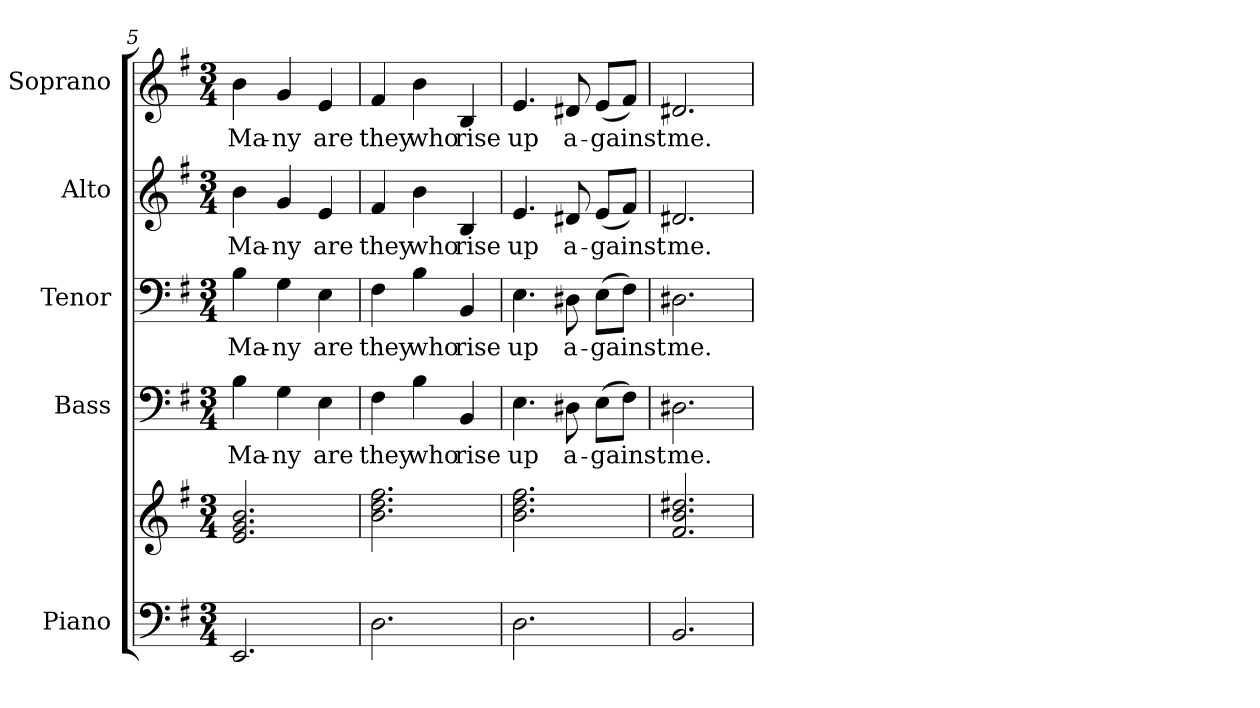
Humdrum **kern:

**kern	**kern	**kern	**text	**kern	**text	**kern	**text	**kern	**text
*part5	*part5	*part4	*part4	*part3	*part3	*part2	*part2	*part1	*part1
*staff6	*staff5	*staff4	*staff4	*staff3	*staff3	*staff2	*staff2	*staff1	*staff1
*I"Piano	*	*I"Bass	*	*I"Tenor	*	*I"Alto	*	*I"Soprano	*
*I'Pno.	*	*I'B.	*	*I'T.	*	*I'A.	*	*I'S.	*
!!LO:PB:g=z
*clefF4	*clefG2	*clefF4	*	*clefF4	*	*clefG2	*	*clefG2	*
*k[f#]	*k[f#]	*k[f#]	*	*k[f#]	*	*k[f#]	*	*k[f#]	*
*G:	*G:	*G:	*	*G:	*	*G:	*	*G:	*
*M3/4	*M3/4	*M3/4	*	*M3/4	*	*M3/4	*	*M3/4	*
=5	=5	=5	=5	=5	=5	=5	=5	=5	=5
!	!	!	!LO:LY:b:color=#000000	!	!	!	!	!	!
!	!	!	!	!	!LO:LY:b:color=#000000	!	!	!	!
!	!	!	!	!	!	!	!LO:LY:b:color=#000000	!	!
!	!	!	!	!	!	!	!	!	!LO:LY:b:color=#000000
2.EEi/	2.ei/ 2.gi 2.bi	4Bi\	Ma-	4Bi\	Ma-	4bi\	Ma-	4bi\	Ma-
!	!	!	!LO:LY:b:color=#000000	!	!	!	!	!	!
!	!	!	!	!	!LO:LY:b:color=#000000	!	!	!	!
!	!	!	!	!	!	!	!LO:LY:b:color=#000000	!	!
!	!	!	!	!	!	!	!	!	!LO:LY:b:color=#000000
.	.	4Gi\	-ny	4Gi\	-ny	4gi/	-ny	4gi/	-ny
!	!	!	!LO:LY:b:color=#000000	!	!	!	!	!	!
!	!	!	!	!	!LO:LY:b:color=#000000	!	!	!	!
!	!	!	!	!	!	!	!LO:LY:b:color=#000000	!	!
!	!	!	!	!	!	!	!	!	!LO:LY:b:color=#000000
.	.	4Ei\	are	4Ei\	are	4ei/	are	4ei/	are
=6	=6	=6	=6	=6	=6	=6	=6	=6	=6
!	!	!	!LO:LY:b:color=#000000	!	!	!	!	!	!
!	!	!	!	!	!LO:LY:b:color=#000000	!	!	!	!
!	!	!	!	!	!	!	!LO:LY:b:color=#000000	!	!
!	!	!	!	!	!	!	!	!	!LO:LY:b:color=#000000
2.Di\	2.bi\ 2.ddi 2.ff#i	4F#i\	they	4F#i\	they	4f#i/	they	4f#i/	they
!	!	!	!LO:LY:b:color=#000000	!	!	!	!	!	!
!	!	!	!	!	!LO:LY:b:color=#000000	!	!	!	!
!	!	!	!	!	!	!	!LO:LY:b:color=#000000	!	!
!	!	!	!	!	!	!	!	!	!LO:LY:b:color=#000000
.	.	4Bi\	who	4Bi\	who	4bi\	who	4bi\	who
!	!	!	!LO:LY:b:color=#000000	!	!	!	!	!	!
!	!	!	!	!	!LO:LY:b:color=#000000	!	!	!	!
!	!	!	!	!	!	!	!LO:LY:b:color=#000000	!	!
!	!	!	!	!	!	!	!	!	!LO:LY:b:color=#000000
.	.	4BBi/	rise	4BBi/	rise	4Bi/	rise	4Bi/	rise
=7	=7	=7	=7	=7	=7	=7	=7	=7	=7
!	!	!	!LO:LY:b:color=#000000	!	!	!	!	!	!
!	!	!	!	!	!LO:LY:b:color=#000000	!	!	!	!
!	!	!	!	!	!	!	!LO:LY:b:color=#000000	!	!
!	!	!	!	!	!	!	!	!	!LO:LY:b:color=#000000
2.Di\	2.bi\ 2.ddi 2.ff#i	4.Ei\	up	4.Ei\	up	4.ei/	up	4.ei/	up
!	!	!	!LO:LY:b:color=#000000	!	!	!	!	!	!
!	!	!	!	!	!LO:LY:b:color=#000000	!	!	!	!
!	!	!	!	!	!	!	!LO:LY:b:color=#000000	!	!
!	!	!	!	!	!	!	!	!	!LO:LY:b:color=#000000
.	.	8D#Xi\	a-	8D#Xi\	a-	8d#Xi/	a-	8d#Xi/	a-
!	!	!	!LO:LY:b:color=#000000	!	!	!	!	!	!
!	!	!	!	!	!LO:LY:b:color=#000000	!	!	!	!
!	!	!	!	!	!	!	!LO:LY:b:color=#000000	!	!
!	!	!	!	!	!	!	!	!	!LO:LY:b:color=#000000
.	.	(8Ei\L	-gainst	(8Ei\L	-gainst	(8ei/L	-gainst	(8ei/L	-gainst
.	.	8F#i\J)	.	8F#i\J)	.	8f#i/J)	.	8f#i/J)	.
=8	=8	=8	=8	=8	=8	=8	=8	=8	=8
!	!	!	!LO:LY:b:color=#000000	!	!	!	!	!	!
!	!	!	!	!	!LO:LY:b:color=#000000	!	!	!	!
!	!	!	!	!	!	!	!LO:LY:b:color=#000000	!	!
!	!	!	!	!	!	!	!	!	!LO:LY:b:color=#000000
2.BBi/	2.f#i/ 2.bi 2.dd#Xi	2.D#Xi\	me.	2.D#Xi\	me.	2.d#Xi/	me.	2.d#Xi/	me.
=	=	=	=	=	=	=	=	=	=
*-	*-	*-	*-	*-	*-	*-	*-	*-	*-
